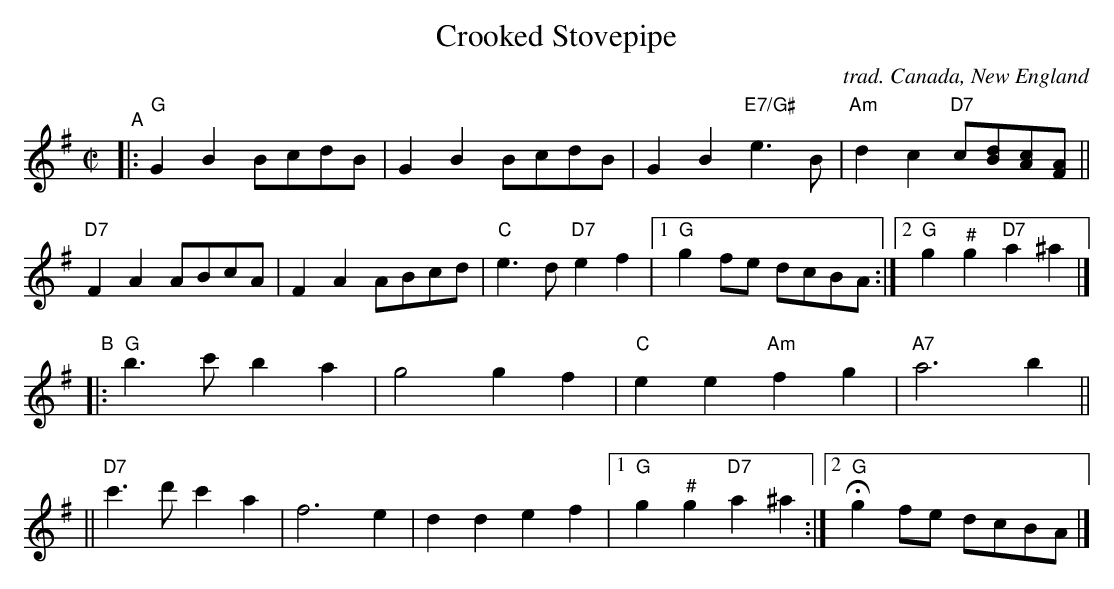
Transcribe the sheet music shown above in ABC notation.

X:1
T: Crooked Stovepipe
O: trad. Canada, New England
M: C|
K: G
"^A"|:\
 "G"G2B2 BcdB | G2B2 BcdB | G2B2 "E7/G#"e3B | "Am"d2c2 "D7"c[dB][cA][AF] ||
"D7"F2A2 ABcA | F2A2 ABcd | "C"e3d "D7"e2f2 |1 "G"g2fe dcBA :|2 "G"g2"^#"g2 "D7"a2^a2 |]
"^B"\
|: "G"b3c' b2a2 | g4 g2f2 | "C"e2e2 "Am"f2g2 | "A7"a6 b2 ||
|| "D7"c'3d' c'2a2 | f6 e2 | d2d2 e2f2 |1 "G"g2"^#"g2 "D7"a2^a2 :|2 "G"Hg2fe dcBA |]
